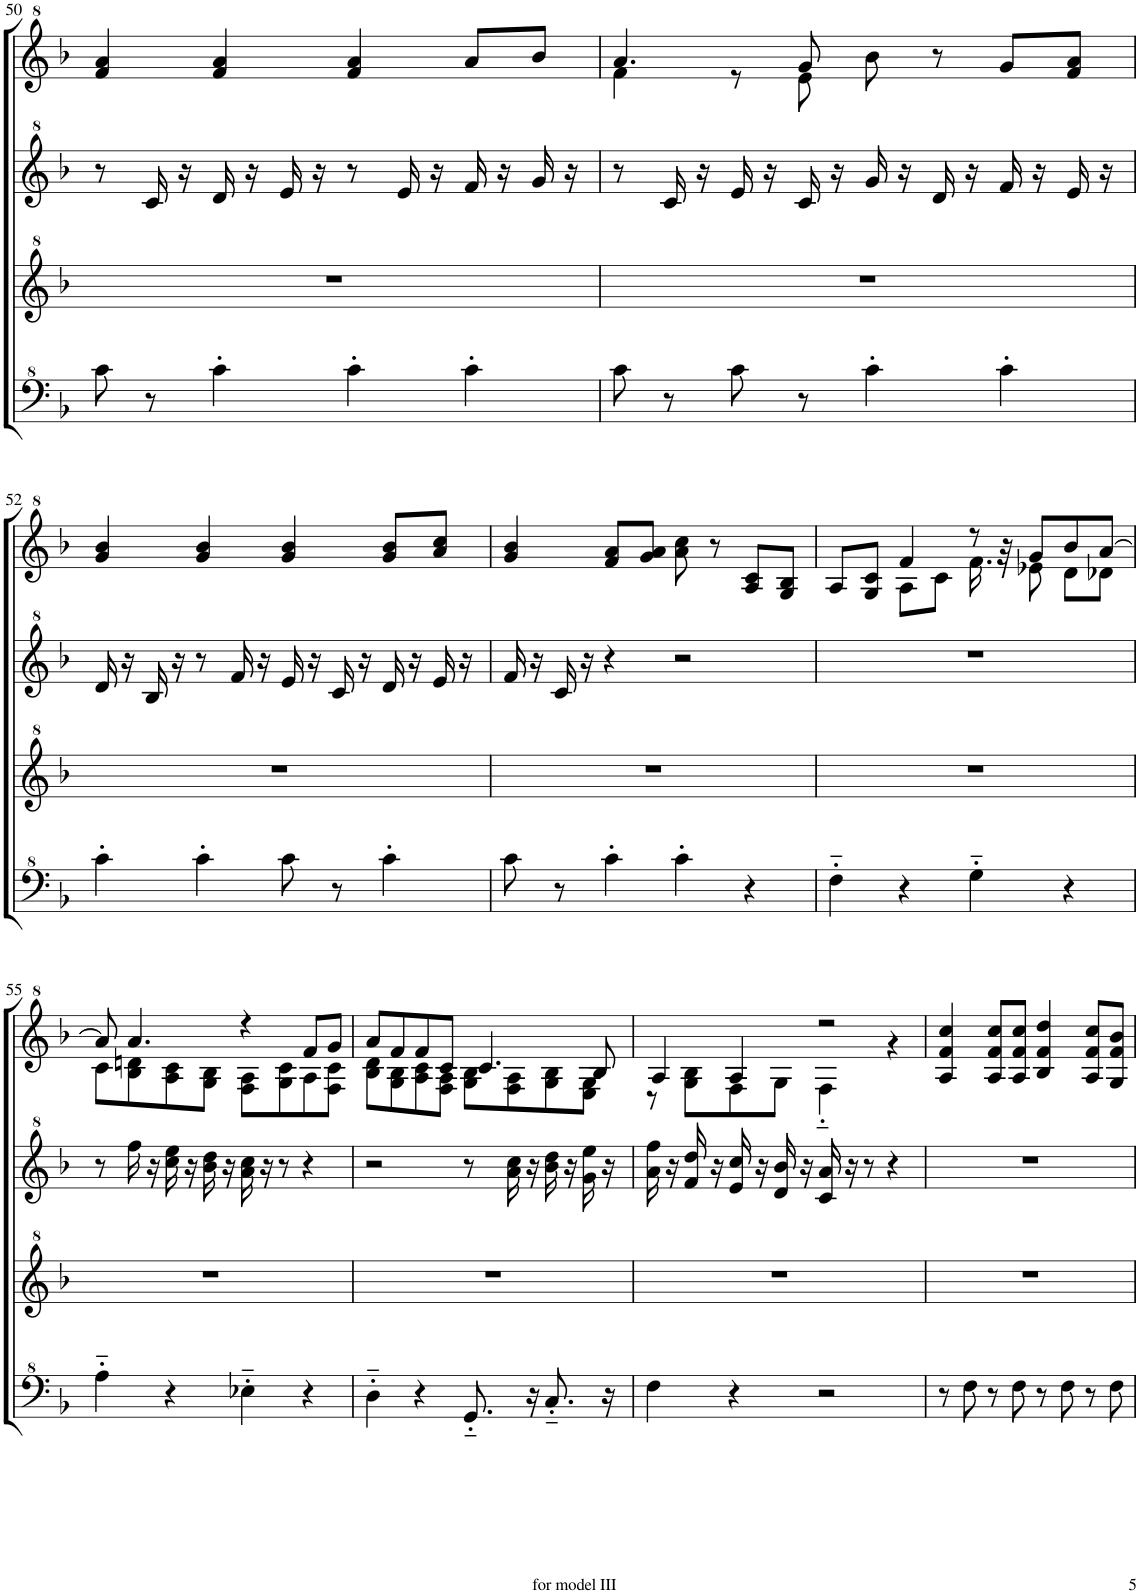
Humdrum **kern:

**kern	**kern	**kern	**kern
*part1	*part1	*part1	*part1
*staff4	*staff3	*staff2	*staff1
*I"Model III	*	*	*
!!LO:PB:g=z
*clefF^4	*clefG^2	*clefG^2	*clefG^2
*k[b-]	*k[b-]	*k[b-]	*k[b-]
*M4/4	*M4/4	*M4/4	*M4/4
=50	=50	=50	=50
8cc\	1r	8r	4ff/ 4aa/
8r	.	16cc/	.
.	.	16r	.
4cc'\	.	16dd/	4ff/ 4aa/
.	.	16r	.
.	.	16ee/	.
.	.	16r	.
4cc'\	.	8r	4ff/ 4aa/
.	.	16ee/	.
.	.	16r	.
4cc'\	.	16ff/	8aa/L
.	.	16r	.
.	.	16gg/	8bb-/J
.	.	16r	.
=51	=51	=51	=51
*	*	*	*^
8cc\	1r	8r	4.aa/	4ff\
8r	.	16cc/	.	.
.	.	16r	.	.
8cc\	.	16ee/	.	8r
.	.	16r	.	.
8r	.	16cc/	8gg/	8ee\
.	.	16r	.	.
4cc'\	.	16gg/	8bb-\	2ryy
.	.	16r	.	.
.	.	16dd/	8r	.
.	.	16r	.	.
4cc'\	.	16ff/	8gg/L	.
.	.	16r	.	.
.	.	16ee/	8ff/ 8aa/J	.
.	.	16r	.	.
*	*	*	*v	*v
!!LO:LB:g=z
=52	=52	=52	=52
4cc'\	1r	16dd/	4gg/ 4bb-/
.	.	16r	.
.	.	16b-/	.
.	.	16r	.
4cc'\	.	8r	4gg/ 4bb-/
.	.	16ff/	.
.	.	16r	.
8cc\	.	16ee/	4gg/ 4bb-/
.	.	16r	.
8r	.	16cc/	.
.	.	16r	.
4cc'\	.	16dd/	8gg/ 8bb-/L
.	.	16r	.
.	.	16ee/	8aa/ 8ccc/J
.	.	16r	.
=53	=53	=53	=53
8cc\	1r	16ff/	4gg/ 4bb-/
.	.	16r	.
8r	.	16cc/	.
.	.	16r	.
4cc'\	.	4r	8ff/ 8aa/L
.	.	.	8gg/ 8aa/J
4cc'\	.	2r	8aa\ 8ccc\
.	.	.	8r
4r	.	.	8a/ 8cc/L
.	.	.	8g/ 8b-/J
=54	=54	=54	=54
*	*	*	*^
4f'~\	1r	1r	8a/L	4ryy
.	.	.	8g/ 8cc/J	.
4r	.	.	4ff/	8a\L
.	.	.	.	8cc\J
4g'~\	.	.	8r	16.ff\
.	.	.	.	32r
.	.	.	8gg/L	8ee-X\
4r	.	.	8bb-/	8dd\L
.	.	.	[8aa/J	8dd-X\J
!!LO:LB:g=z	!!
=55	=55	=55	=55	=55
4a'~\	1r	8r	8aa/]	8cc\L
.	.	16fff\	4.aa/	8b-\ 8ddn\
.	.	16r	.	.
4r	.	16ccc\ 16eee\	.	8a\ 8cc\
.	.	16r	.	.
.	.	16bb-\ 16ddd\	.	8g\ 8b-\J
.	.	16r	.	.
4e-X'~\	.	16aa\ 16ccc\	4r	8f\ 8a\L
.	.	16r	.	.
.	.	8r	.	8g\ 8cc\
4r	.	4r	8ff/L	8a\
.	.	.	8gg/J	8f\ 8cc\J
=56	=56	=56	=56	=56
4d'~\	1r	2r	8aa/L	8b-\ 8dd\L
.	.	.	8ff/	8g\ 8b-\
4r	.	.	8ff/	8a\ 8cc\
.	.	.	8cc/J	8f\ 8a\J
8.G'~/	.	8r	4.cc/	8g\ 8b-\L
.	.	16aa\ 16ccc\	.	8f\ 8a\
16r	.	16r	.	.
8.c'~/	.	16bb-\ 16ddd\	.	8g\ 8b-\
.	.	16r	.	.
.	.	16gg\ 16eee\	8b-/	8e\ 8g\J
16r	.	16r	.	.
=57	=57	=57	=57	=57
4f\	1r	16aa\ 16fff\	4a/	8r
.	.	16r	.	.
.	.	16ff/ 16ddd/	.	8g\ 8b-\L
.	.	16r	.	.
4r	.	16ee/ 16ccc/	4a/	8f\
.	.	16r	.	.
.	.	16dd/ 16bb-/	.	8g\J
.	.	16r	.	.
2r	.	16cc/ 16aa/	2r	4f'~\
.	.	16r	.	.
.	.	8r	.	.
.	.	4r	.	4r
*	*	*	*v	*v
=58	=58	=58	=58
8r	1r	1r	4a/ 4ff/ 4ccc/
8f\	.	.	.
8r	.	.	8a/ 8ff/ 8ccc/L
8f\	.	.	8a/ 8ff/ 8ccc/J
8r	.	.	4b-/ 4ff/ 4ddd/
8f\	.	.	.
8r	.	.	8a/ 8ff/ 8ccc/L
8f\	.	.	8g/ 8ff/ 8bb-/J
=	=	=	=
*-	*-	*-	*-
